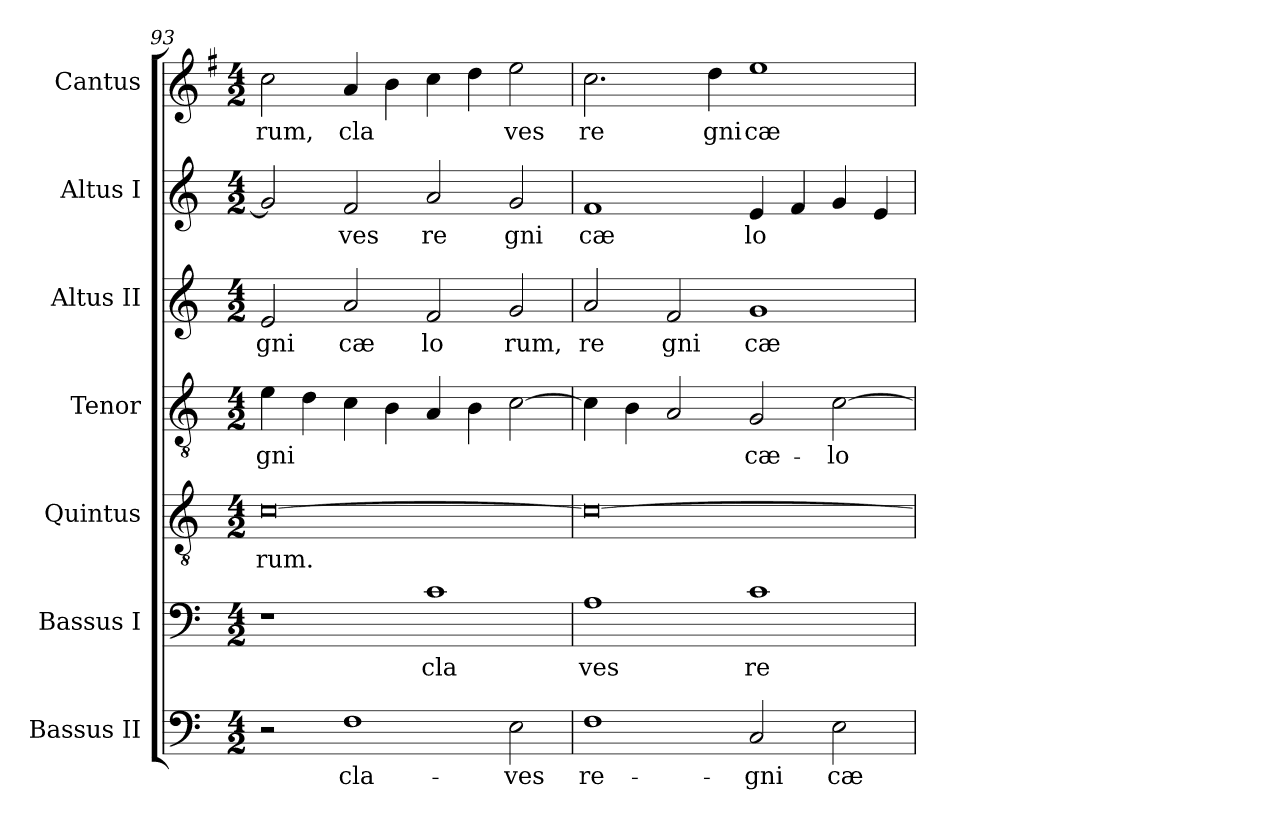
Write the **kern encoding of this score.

**kern	**text	**kern	**text	**kern	**text	**kern	**text	**kern	**text	**kern	**text	**kern	**text
*part7	*part7	*part6	*part6	*part5	*part5	*part4	*part4	*part3	*part3	*part2	*part2	*part1	*part1
*staff7	*staff7	*staff6	*staff6	*staff5	*staff5	*staff4	*staff4	*staff3	*staff3	*staff2	*staff2	*staff1	*staff1
*I"Bassus II	*	*I"Bassus I	*	*I"Quintus	*	*I"Tenor	*	*I"Altus II	*	*I"Altus I	*	*I"Cantus	*
*clefF4	*	*clefF4	*	*clefGv2	*	*clefGv2	*	*clefG2	*	*clefG2	*	*clefG2	*
*	*	*	*	*	*	*	*	*	*	*	*	*ITrd-3c-5	*
*	*	*	*	*	*	*	*	*	*	*	*	*k[]	*
*	*	*	*	*	*	*	*	*	*	*	*	*C:	*
*M4/2	*	*M4/2	*	*M4/2	*	*M4/2	*	*M4/2	*	*M4/2	*	*M4/2	*
=93	=93	=93	=93	=93	=93	=93	=93	=93	=93	=93	=93	=93	=93
!	!	!	!	!	!LO:LY:b	!	!LO:LY:b	!	!LO:LY:b:cj	!	!	!	!LO:LY:b:cj
2r	.	1r	.	[>0c	rum.	4e\	-gni	2e/	gni	2g/]	.	2ff\	rum,
.	.	.	.	.	.	4d\	.	.	.	.	.	.	.
!	!LO:LY:b:cj	!	!	!	!	!	!	!	!LO:LY:b:cj	!	!LO:LY:b:cj	!	!LO:LY:b
1F	cla-	.	.	.	.	4c\	.	2a/	cæ	2f/	ves	4dd/	cla
.	.	.	.	.	.	4B\	.	.	.	.	.	4ee\	.
!	!	!	!LO:LY:b:cj	!	!	!	!	!	!LO:LY:b:cj	!	!LO:LY:b:cj	!	!
.	.	1c	cla	.	.	4A/	.	2f/	lo	2a/	re	4ff\	.
.	.	.	.	.	.	4B\	.	.	.	.	.	4gg\	.
!	!LO:LY:b:cj	!	!	!	!	!	!	!	!LO:LY:b:cj	!	!LO:LY:b:cj	!	!LO:LY:b:cj
2E\	-ves	.	.	.	.	[>2c\	.	2g/	rum,	2g/	gni	2aa\	ves
=94	=94	=94	=94	=94	=94	=94	=94	=94	=94	=94	=94	=94	=94
!	!LO:LY:b:cj	!	!LO:LY:b:cj	!	!	!	!	!	!LO:LY:b:cj	!	!LO:LY:b:cj	!	!LO:LY:b:cj
1F	re-	1A	ves	0c_>	.	4c\]	.	2a/	re	1f	cæ	2.ff\	re
.	.	.	.	.	.	4B\	.	.	.	.	.	.	.
!	!	!	!	!	!	!	!	!	!LO:LY:b:cj	!	!	!	!
.	.	.	.	.	.	2A/	.	2f/	gni	.	.	.	.
!	!	!	!	!	!	!	!	!	!	!	!	!	!LO:LY:b:cj
.	.	.	.	.	.	.	.	.	.	.	.	4gg\	gni
!	!LO:LY:b:cj	!	!LO:LY:b:cj	!	!	!	!LO:LY:b:cj	!	!LO:LY:b:cj	!	!LO:LY:b:cj	!	!LO:LY:b:cj
2C/	-gni	1c	re	.	.	2G/	cæ-	1g	cæ	4e/	lo	1aa	cæ
.	.	.	.	.	.	.	.	.	.	4f/	.	.	.
!	!LO:LY:b:cj	!	!	!	!	!	!LO:LY:b:cj	!	!	!	!	!	!
2E\	cæ-	.	.	.	.	[>2c\	-lo-	.	.	4g/	.	.	.
.	.	.	.	.	.	.	.	.	.	4e/	.	.	.
=	=	=	=	=	=	=	=	=	=	=	=	=	=
*-	*-	*-	*-	*-	*-	*-	*-	*-	*-	*-	*-	*-	*-
